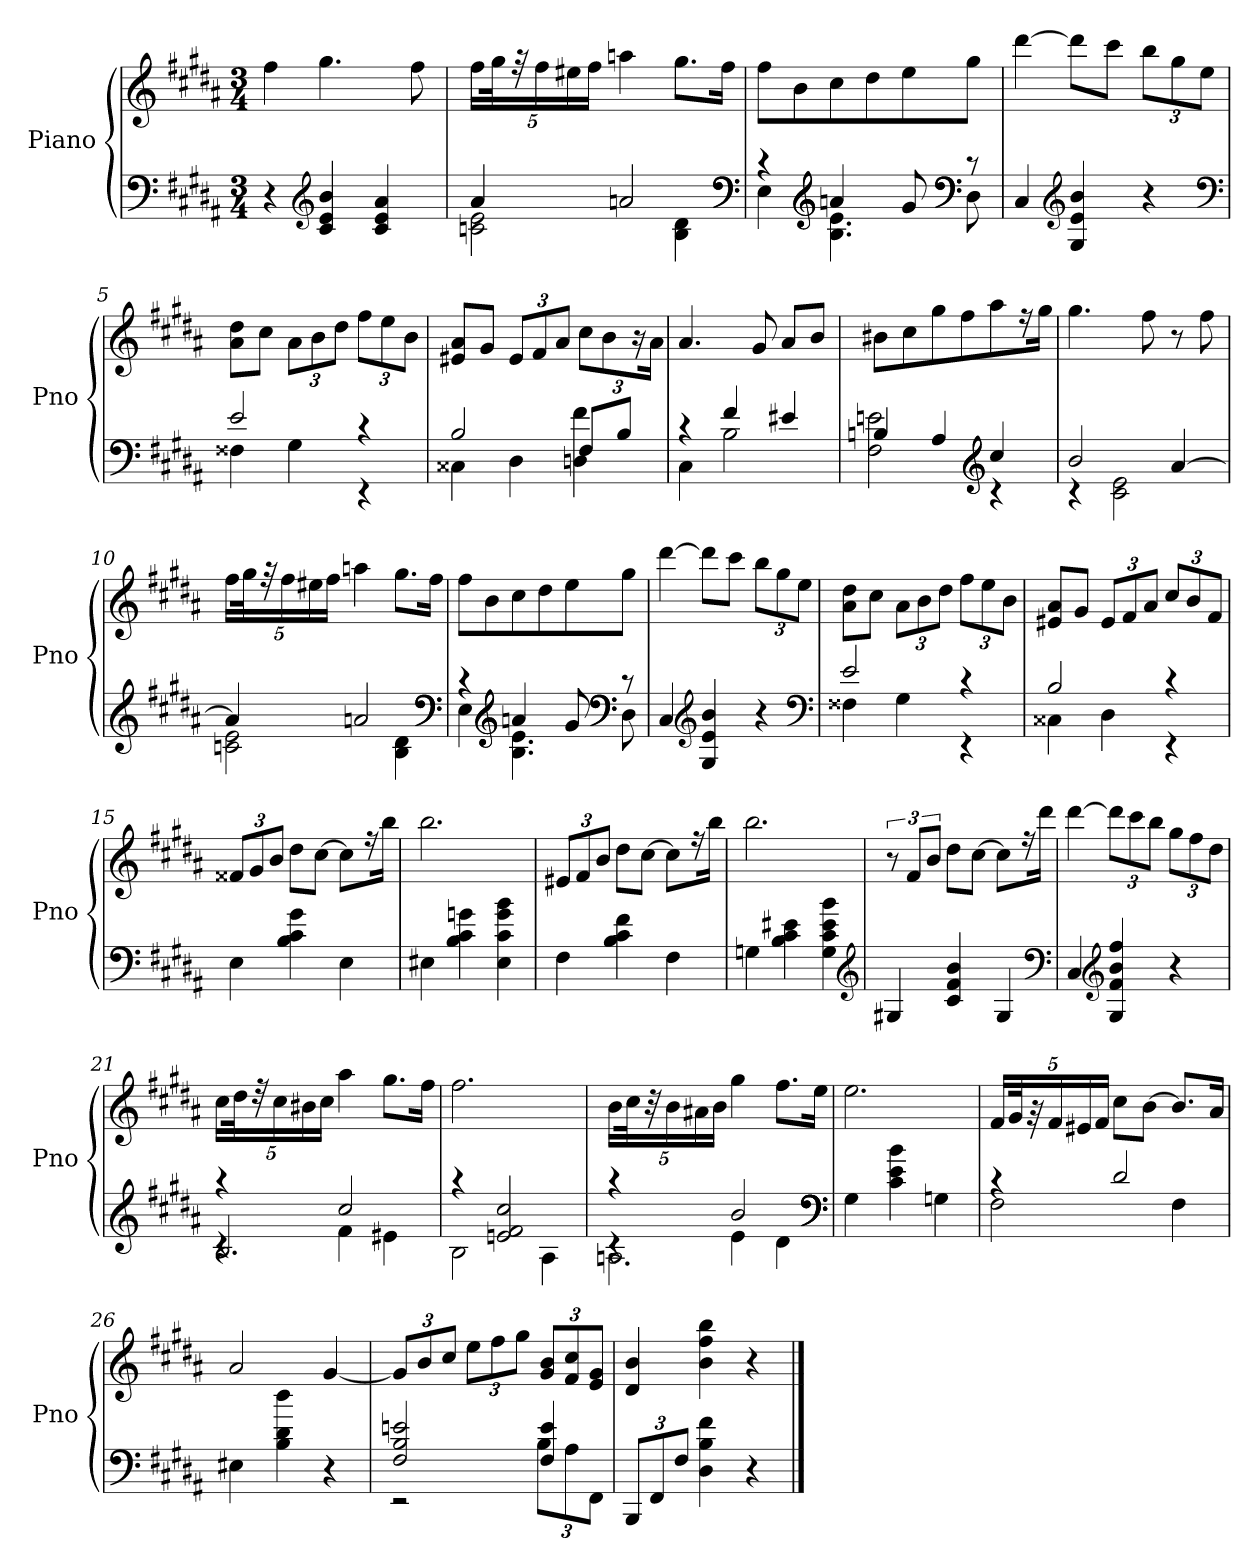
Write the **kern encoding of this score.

**kern	**kern
*part1	*part1
*staff2	*staff1
*I"Piano	*
*I'Pno	*
*clefF4	*clefG2
*k[f#c#g#d#a#]	*k[f#c#g#d#a#]
*B:	*B:
*M3/4	*M3/4
=1	=1
4r	4ff#
*clefG2	*
4c# 4e 4b	4.gg#
4c# 4e 4a#	.
.	8ff#
=2	=2
*^	*
4a#	2cn 2e	20ff#LL
.	.	40gg#K
.	.	40r
.	.	20ff#
.	.	20ee#X
.	.	20ff#JJ
2an	.	4aan
.	4B 4d#	8.gg#L
.	.	16ff#Jk
*clefF4	*	*
=3	=3	=3
4rc	4E	8ff#L
.	.	8b
*clefG2	*	*
4an	4.B 4.e	8cc#
.	.	8dd#
8g#	.	8ee
*clefF4	*	*
8rc	8D#	8gg#J
*v	*v	*
=4	=4
4C#	[4ddd#
*clefG2	*
4G# 4e 4b	8ddd#L]
.	8ccc#J
4r	12bbL
.	12gg#
.	12eeJ
*clefF4	*
=5	=5
*^	*
2e	4F##X	8a# 8dd#L
.	.	8cc#J
.	4G#	12a#L
.	.	12b
.	.	12dd#J
4rc	4rEE	12ff#L
.	.	12ee
.	.	12bJ
=6	=6	=6
2B	4C##X	8e#X 8a#L
.	.	8g#J
.	4D#	12e#L
.	.	12f#
.	.	12a#J
8F#L	4Dn 4f#	12cc#L
.	.	12b
8BJ	.	.
.	.	24r
.	.	24a#Jk
=7	=7	=7
4rc	4C#	4.a#
4f#	2B	.
.	.	8g#
4e#X	.	8a#L
.	.	8bJ
=8	=8	=8
4Bn	2F# 2en	8b#XL
.	.	8cc#
4A#	.	8gg#
.	.	8ff#
*clefG2	*	*
4cc#	4rc	8aa#
.	.	16r
.	.	16gg#Jk
=9	=9	=9
2b	4rc	4.gg#
.	2c# 2e	.
.	.	8ff#
[4a#	.	8r
.	.	8ff#
=10	=10	=10
4a#]	2cn 2e	20ff#LL
.	.	40gg#K
.	.	40r
.	.	20ff#
.	.	20ee#X
.	.	20ff#JJ
2an	.	4aan
.	4B 4d#	8.gg#L
.	.	16ff#Jk
*clefF4	*	*
=11	=11	=11
4rc	4E	8ff#L
.	.	8b
*clefG2	*	*
4an	4.B 4.e	8cc#
.	.	8dd#
8g#	.	8ee
*clefF4	*	*
8rc	8D#	8gg#J
*v	*v	*
=12	=12
4C#	[4ddd#
*clefG2	*
4G# 4e 4b	8ddd#L]
.	8ccc#J
4r	12bbL
.	12gg#
.	12eeJ
*clefF4	*
=13	=13
*^	*
2e	4F##X	8a# 8dd#L
.	.	8cc#J
.	4G#	12a#L
.	.	12b
.	.	12dd#J
4rc	4rEE	12ff#L
.	.	12ee
.	.	12bJ
=14	=14	=14
2B	4C##X	8e#X 8a#L
.	.	8g#J
.	4D#	12e#L
.	.	12f#
.	.	12a#J
4rc	4rEE	12cc#L
.	.	12b
.	.	12f#J
*v	*v	*
=15	=15
4E	12f##XL
.	12g#
.	12bJ
4B 4c# 4g#	8dd#L
.	[8cc#J
4E	8cc#L]
.	16r
.	16bbJk
=16	=16
4E#X	2.bb
4B 4c# 4gn	.
4E# 4c# 4g 4b	.
=17	=17
4F#	12e#XL
.	12f#
.	12bJ
4B 4c# 4f#	8dd#L
.	[8cc#J
4F#	8cc#L]
.	16r
.	16bbJk
=18	=18
4Gn	2.bb
4B 4c# 4e#X	.
4G 4c# 4e# 4b	.
*clefG2	*
=19	=19
4G#X	12r
.	12f#L
.	12bJ
4c# 4f# 4b	8dd#L
.	[8cc#J
4G#	8cc#L]
.	16r
.	16ddd#Jk
*clefF4	*
=20	=20
4C#	[4ddd#
*clefG2	*
4G# 4f# 4b 4ff#	12ddd#L]
.	12ccc#
.	12bbJ
4r	12gg#L
.	12ff#
.	12dd#J
=21	=21
*^	*
*	*^	*
4raa	4rc	2.B/	20cc#LL
.	.	.	40dd#K
.	.	.	40r
.	.	.	20cc#
.	.	.	20b#X
.	.	.	20cc#JJ
2cc#	4f#	.	4aa#
.	4e#X	.	8.gg#L
.	.	.	16ff#Jk
*	*v	*v	*
=22	=22	=22
4raa	2B	2.ff#
2en 2f# 2cc#	.	.
.	4A#	.
=23	=23	=23
*	*^	*
4raa	4rc	2.An\	20bLL
.	.	.	40cc#K
.	.	.	40r
.	.	.	20b
.	.	.	20a#X
.	.	.	20bJJ
2b	4e	.	4gg#
.	4d#	.	8.ff#L
.	.	.	16eeJk
*v	*v	*v	*
*clefF4	*
=24	=24
4G#	2.ee
4c# 4e 4b	.
4Gn	.
=25	=25
*^	*
4rc	2F#	20f#LL
.	.	40g#K
.	.	40r
.	.	20f#
.	.	20e#X
.	.	20f#JJ
2d#	.	8cc#L
.	.	[8bJ
.	4F#	8.bL]
.	.	16a#Jk
*v	*v	*
=26	=26
4E#X	2a#
4B 4d# 4dd#	.
4r	[4g#
=27	=27
*^	*
2F# 2B 2en	2rEE	12g#L]
.	.	12b
.	.	12cc#J
.	.	12eeL
.	.	12ff#
.	.	12gg#J
4F# 4e	12BL	12g# 12bL
.	12A#	12f# 12cc#
.	12FF#J	12e 12g#J
*v	*v	*
=28	=28
12BBBL	4d# 4b
12FF#	.
12F#J	.
4D# 4B 4f#	4b 4ff# 4bb
4r	4r
==	==
*-	*-
